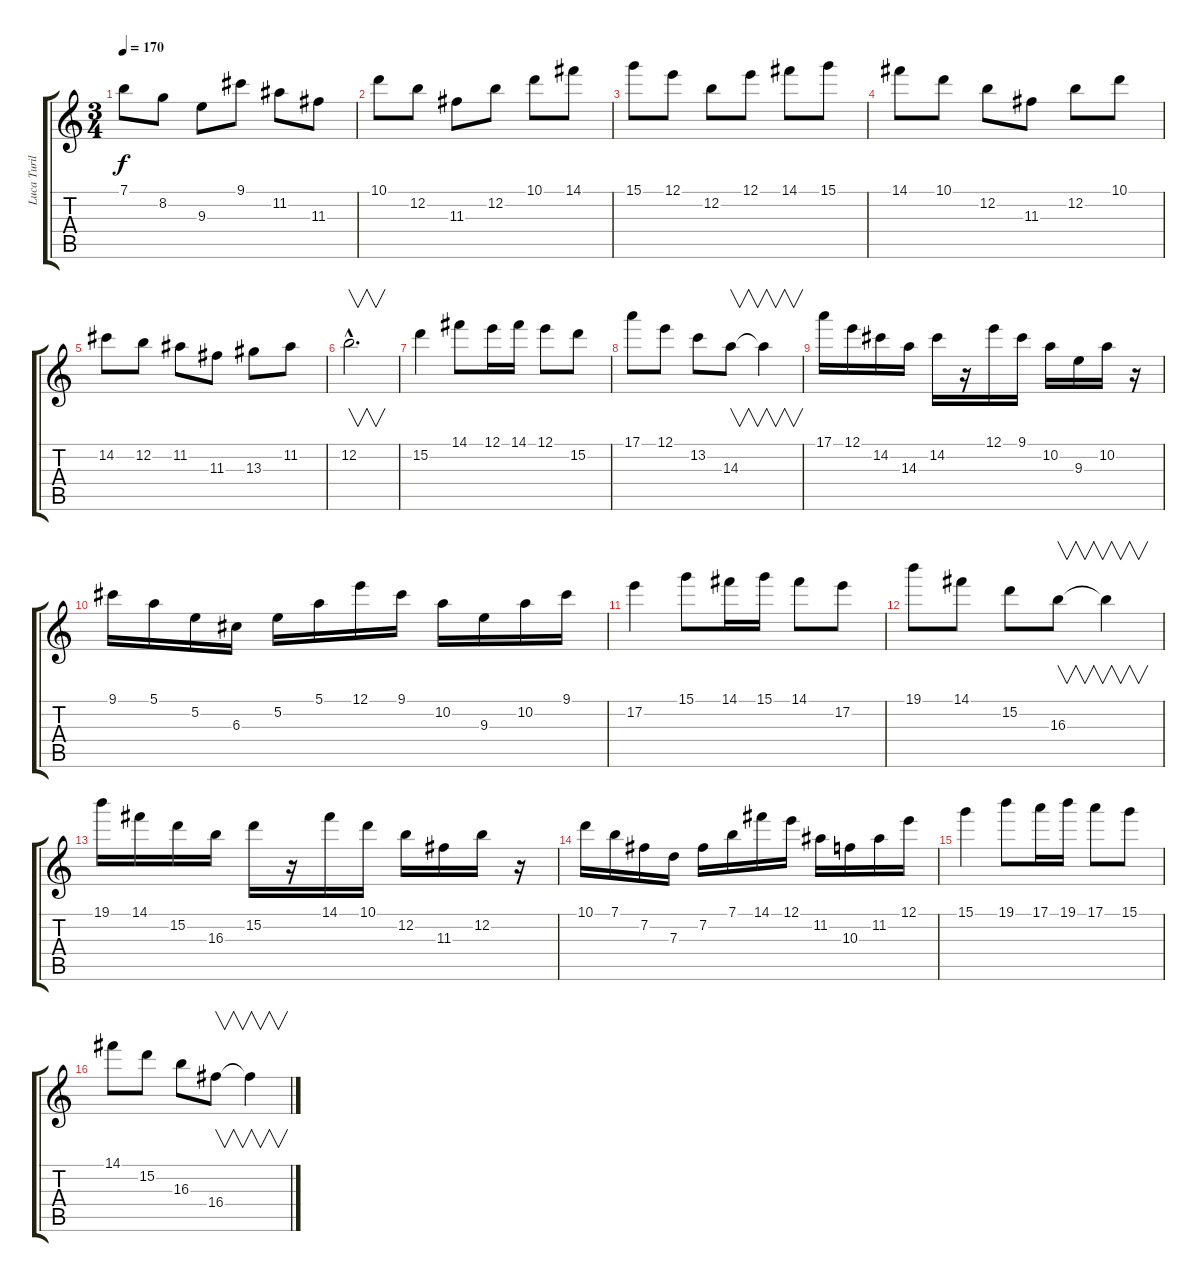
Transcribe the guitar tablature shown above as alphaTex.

\track ("Luca Turilli - Lead Guitar" "Luca Turil") {instrument distortionguitar}
\staff {score tabs}
\tuning (E4 B3 G3 D3 A2 E2) {hide}
\ts (3 4)
\tempo 170
\clef g2
\ks c
7.1.8{dy f} 8.2.8 9.3.8 9.1.8 11.2.8 11.3.8 |
10.1.8 12.2.8 11.3.8 12.2.8 10.1.8 14.1.8 |
15.1.8 12.1.8 12.2.8 12.1.8 14.1.8 15.1.8 |
14.1.8 10.1.8 12.2.8 11.3.8 12.2.8 10.1.8 |
14.2.8 12.2.8 11.2.8 11.3.8 13.3.8 11.2.8 |
12.2{hac}.2{v d} |
15.2.4 14.1.8 12.1.16 14.1.16 12.1.8 15.2.8 |
17.1.8 12.1.8 13.2.8 14.3.8{v} 14.3{t}.4{v} |
17.1.16 12.1.16 14.2.16 14.3.16 14.2.16 r.16 12.1.16 9.1.16 10.2.16 9.3.16 10.2.16 r.16 |
9.1.16 5.1.16 5.2.16 6.3.16 5.2.16 5.1.16 12.1.16 9.1.16 10.2.16 9.3.16 10.2.16 9.1.16 |
17.2.4 15.1.8 14.1.16 15.1.16 14.1.8 17.2.8 |
19.1.8 14.1.8 15.2.8 16.3.8{v} 16.3{t}.4{v} |
19.1.16 14.1.16 15.2.16 16.3.16 15.2.16 r.16 14.1.16 10.1.16 12.2.16 11.3.16 12.2.16 r.16 |
10.1.16 7.1.16 7.2.16 7.3.16 7.2.16 7.1.16 14.1.16 12.1.16 11.2.16 10.3.16 11.2.16 12.1.16 |
15.1.4 19.1.8 17.1.16 19.1.16 17.1.8 15.1.8 |
14.1.8 15.2.8 16.3.8 16.4.8{v} 16.4{t}.4{v}
